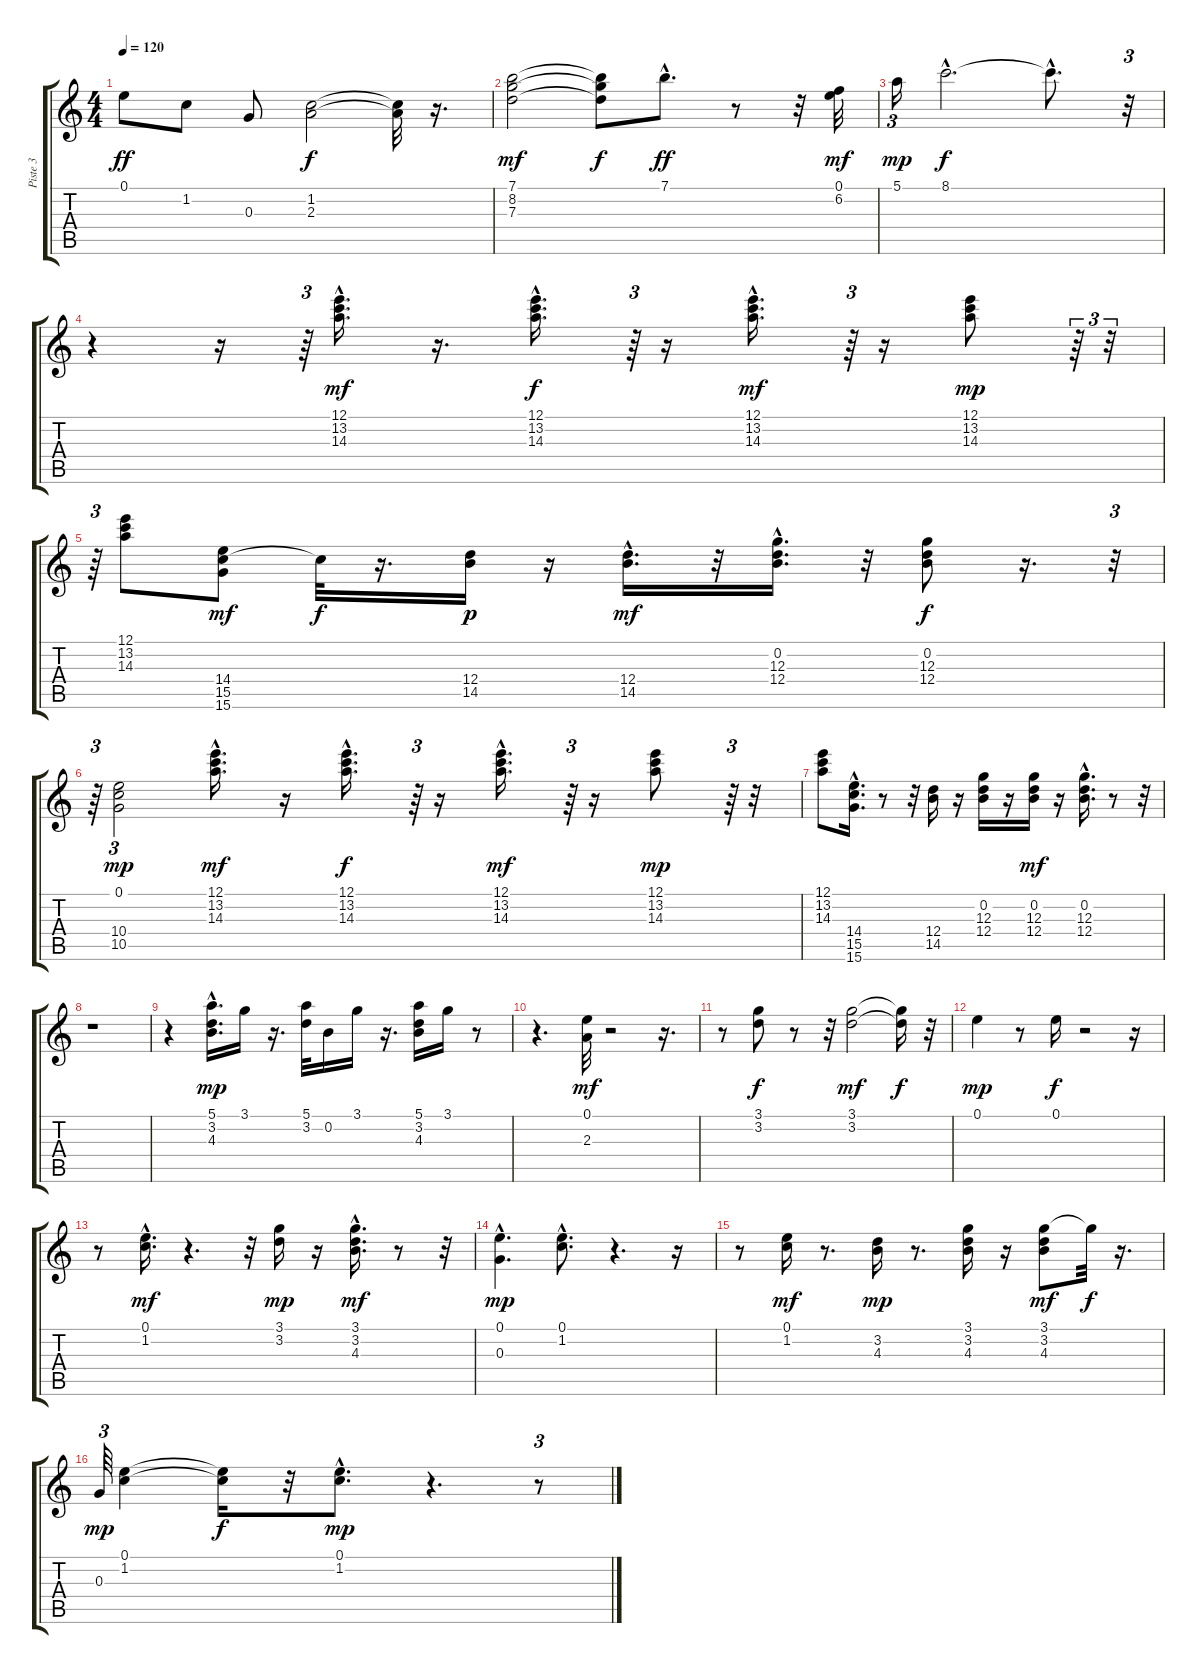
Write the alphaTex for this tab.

\track ("Piste 3" "Piste 3") {instrument electricguitarmuted}
\staff {score tabs}
\tuning (E4 B3 G3 D3 A2 E2) {hide}
\ts (4 4)
\tempo 120
\clef g2
\ks c
0.1.8{dy ff} 1.2.8 0.3.8 (1.2 2.3).2{dy f} (1.2{t} 2.3{t}).32 r.16{d} |
(7.1 8.2 7.3).2{dy mf} (7.1{t} 8.2{t} 7.3{t}).8{dy f} 7.1{hac}.8{d dy ff} r.8 r.32 (0.1 6.2).32{dy mf} |
5.1.16{tu (3 2) dy mp} 8.1{hac}.2{d dy f} 8.1{hac t}.8{d} r.32{tu (3 2)} |
r.4 r.16 r.64{tu (3 2)} (12.1{hac} 13.2{hac} 14.3{hac}).16{d dy mf} r.16{d} (12.1{hac} 13.2{hac} 14.3{hac}).16{d dy f} r.64{tu (3 2)} r.16 (12.1{hac} 13.2{hac} 14.3{hac}).16{d dy mf} r.64{tu (3 2)} r.16 (12.1 13.2 14.3).8{dy mp} r.64{tu (3 2)} r.32{tu (3 2)} |
r.64{tu (3 2)} (12.1 13.2 14.3).8 (14.4 15.5 15.6).8{dy mf} 15.5{t}.32{dy f} r.16{d} (12.4 14.5).16{dy p} r.16 (12.4{hac} 14.5{hac}).16{d dy mf} r.32 (0.2{hac} 12.3{hac} 12.4{hac}).16{d} r.32 (0.2 12.3 12.4).8{dy f} r.16{d} r.32{tu (3 2)} |
r.64{tu (3 2)} (0.1 10.4 10.5).2{tu (3 2) dy mp} (12.1{hac} 13.2{hac} 14.3{hac}).16{d dy mf} r.16 (12.1{hac} 13.2{hac} 14.3{hac}).16{d dy f} r.64{tu (3 2)} r.16 (12.1{hac} 13.2{hac} 14.3{hac}).16{d dy mf} r.64{tu (3 2)} r.16 (12.1 13.2 14.3).8{dy mp} r.64{tu (3 2)} r.32 |
(12.1 13.2 14.3).8 (14.4{hac} 15.5{hac} 15.6{hac}).16{d} r.8 r.32 (12.4 14.5).16 r.16 (0.2 12.3 12.4).16 r.16 (0.2 12.3 12.4).16{dy mf} r.16 (0.2{hac} 12.3{hac} 12.4{hac}).16{d} r.8 r.32 |
r.1 |
r.4 (5.1{hac} 3.2{hac} 4.3{hac}).16{d dy mp} 3.1.16 r.16{d} (5.1 3.2).32 0.2.16 3.1.16 r.16{d} (5.1 3.2 4.3).16 3.1.16 r.8 |
r.4{d} (0.1 2.3).32{dy mf} r.2 r.16{d} |
r.8 (3.1 3.2).8{dy f} r.8 r.32 (3.1 3.2).2{dy mf} (3.1{t} 3.2{t}).16{dy f} r.32 |
0.1.4{dy mp} r.8 0.1.16{dy f} r.2 r.16 |
r.8 (0.1{hac} 1.2{hac}).16{d dy mf} r.4{d} r.32 (3.1 3.2).16{dy mp} r.16 (3.1{hac} 3.2{hac} 4.3{hac}).16{d dy mf} r.8 r.32 |
(0.1{hac} 0.3{hac}).4{d dy mp} (0.1{hac} 1.2{hac}).8{d} r.4{d} r.16 |
r.8 (0.1 1.2).16{dy mf} r.8{d} (3.2 4.3).16{dy mp} r.8{d} (3.1 3.2 4.3).16 r.16 (3.1 3.2 4.3).8{dy mf} 3.1{t}.32{dy f} r.16{d} |
0.3.64{tu (3 2) dy mp} (0.1 1.2).4 (0.1{t} 1.2{t}).16{dy f} r.32 (0.1{hac} 1.2{hac}).8{d dy mp} r.4{d} r.8{tu (3 2)}
